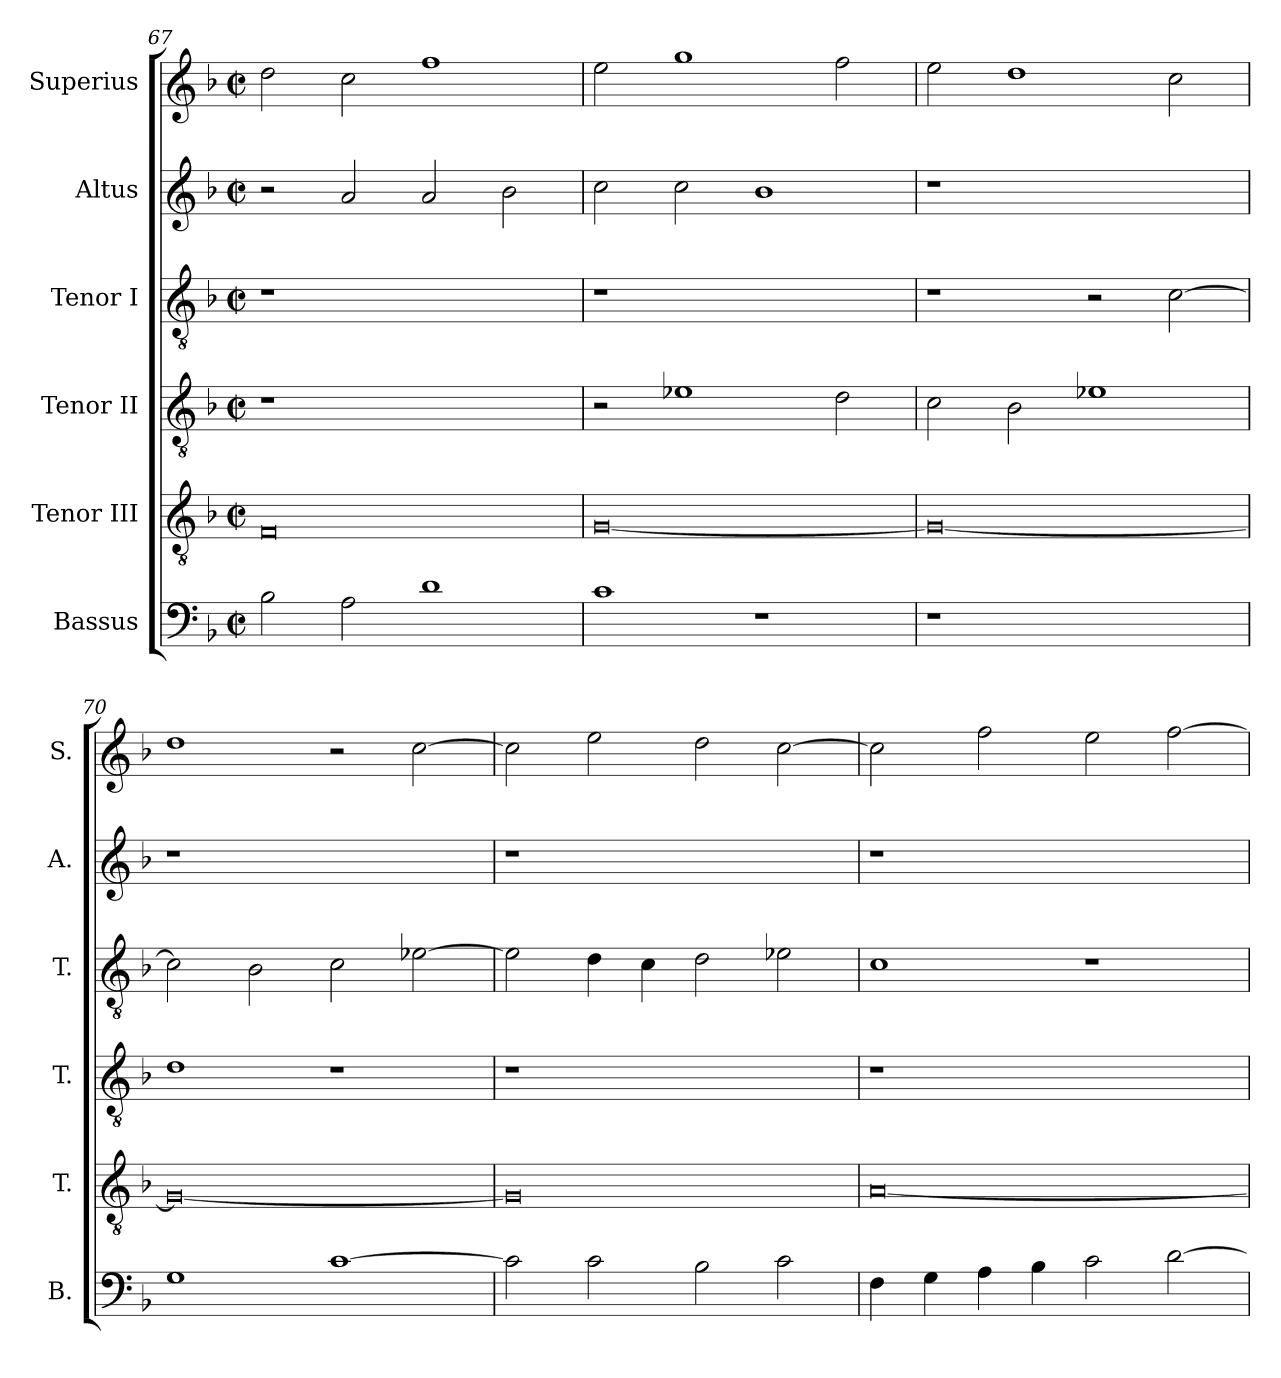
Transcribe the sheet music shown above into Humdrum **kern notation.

**kern	**kern	**kern	**kern	**kern	**kern
*part6	*part5	*part4	*part3	*part2	*part1
*staff6	*staff5	*staff4	*staff3	*staff2	*staff1
*I"Bassus	*I"Tenor III	*I"Tenor II	*I"Tenor I	*I"Altus	*I"Superius
*I'B.	*I'T.	*I'T.	*I'T.	*I'A.	*I'S.
*clefF4	*clefGv2	*clefGv2	*clefGv2	*clefG2	*clefG2
*	*ITrd7c12	*ITrd7c12	*ITrd7c12	*	*
*k[b-]	*k[b-]	*k[b-]	*k[b-]	*k[b-]	*k[b-]
*F:	*F:	*F:	*F:	*F:	*F:
*M2/2	*M2/2	*M2/2	*M2/2	*M2/2	*M2/2
*met(c|)	*met(c|)	*met(c|)	*met(c|)	*met(c|)	*met(c|)
=67	=67	=67	=67	=67	=67
!	!	!LO:N:vis=1	!LO:N:vis=1	!	!
2B-i\	0FFi	1r	1r	2r	2ddi\
2Ai\	.	.	.	2ai/	2cci\
1di	.	1ryy	1ryy	2ai/	1ffi
.	.	.	.	2b-i\	.
!!LO:PB:g=z
=68	=68	=68	=68	=68	=68
!	!	!	!LO:N:vis=1	!	!
1ci	[<0GGi	2r	1r	2cci\	2eei\
.	.	1E-Xi	.	2cci\	1ggi
1r	.	.	1ryy	1b-i	.
.	.	2Di\	.	.	2ffi\
=69	=69	=69	=69	=69	=69
!LO:N:vis=1	!	!	!	!LO:N:vis=1	!
1r	0GGi_<	2Ci\	1r	1r	2eei\
.	.	2BB-i\	.	.	1ddi
1ryy	.	1E-Xi	2r	1ryy	.
.	.	.	[>2Ci\	.	2cci\
=70	=70	=70	=70	=70	=70
!	!	!	!	!LO:N:vis=1	!
1Gi	0GGi_<	1Di	2Ci\]	1r	1ddi
.	.	.	2BB-i\	.	.
[>1ci	.	1r	2Ci\	1ryy	2r
.	.	.	[>2E-Xi\	.	[>2cci\
=71	=71	=71	=71	=71	=71
!	!	!LO:N:vis=1	!	!LO:N:vis=1	!
2ci\]	0GGi]	1r	2E-i\]	1r	2cci\]
2ci\	.	.	4Di\	.	2eei\
.	.	.	4Ci\	.	.
2B-i\	.	1ryy	2Di\	1ryy	2ddi\
2ci\	.	.	2E-Xi\	.	[>2cci\
=72	=72	=72	=72	=72	=72
!	!	!LO:N:vis=1	!	!LO:N:vis=1	!
4Fi\	[<0AAi	1r	1Ci	1r	2cci\]
4Gi\	.	.	.	.	.
4Ai\	.	.	.	.	2ffi\
4B-i\	.	.	.	.	.
2ci\	.	1ryy	1r	1ryy	2eei\
[>2di\	.	.	.	.	[>2ffi\
=	=	=	=	=	=
*-	*-	*-	*-	*-	*-
